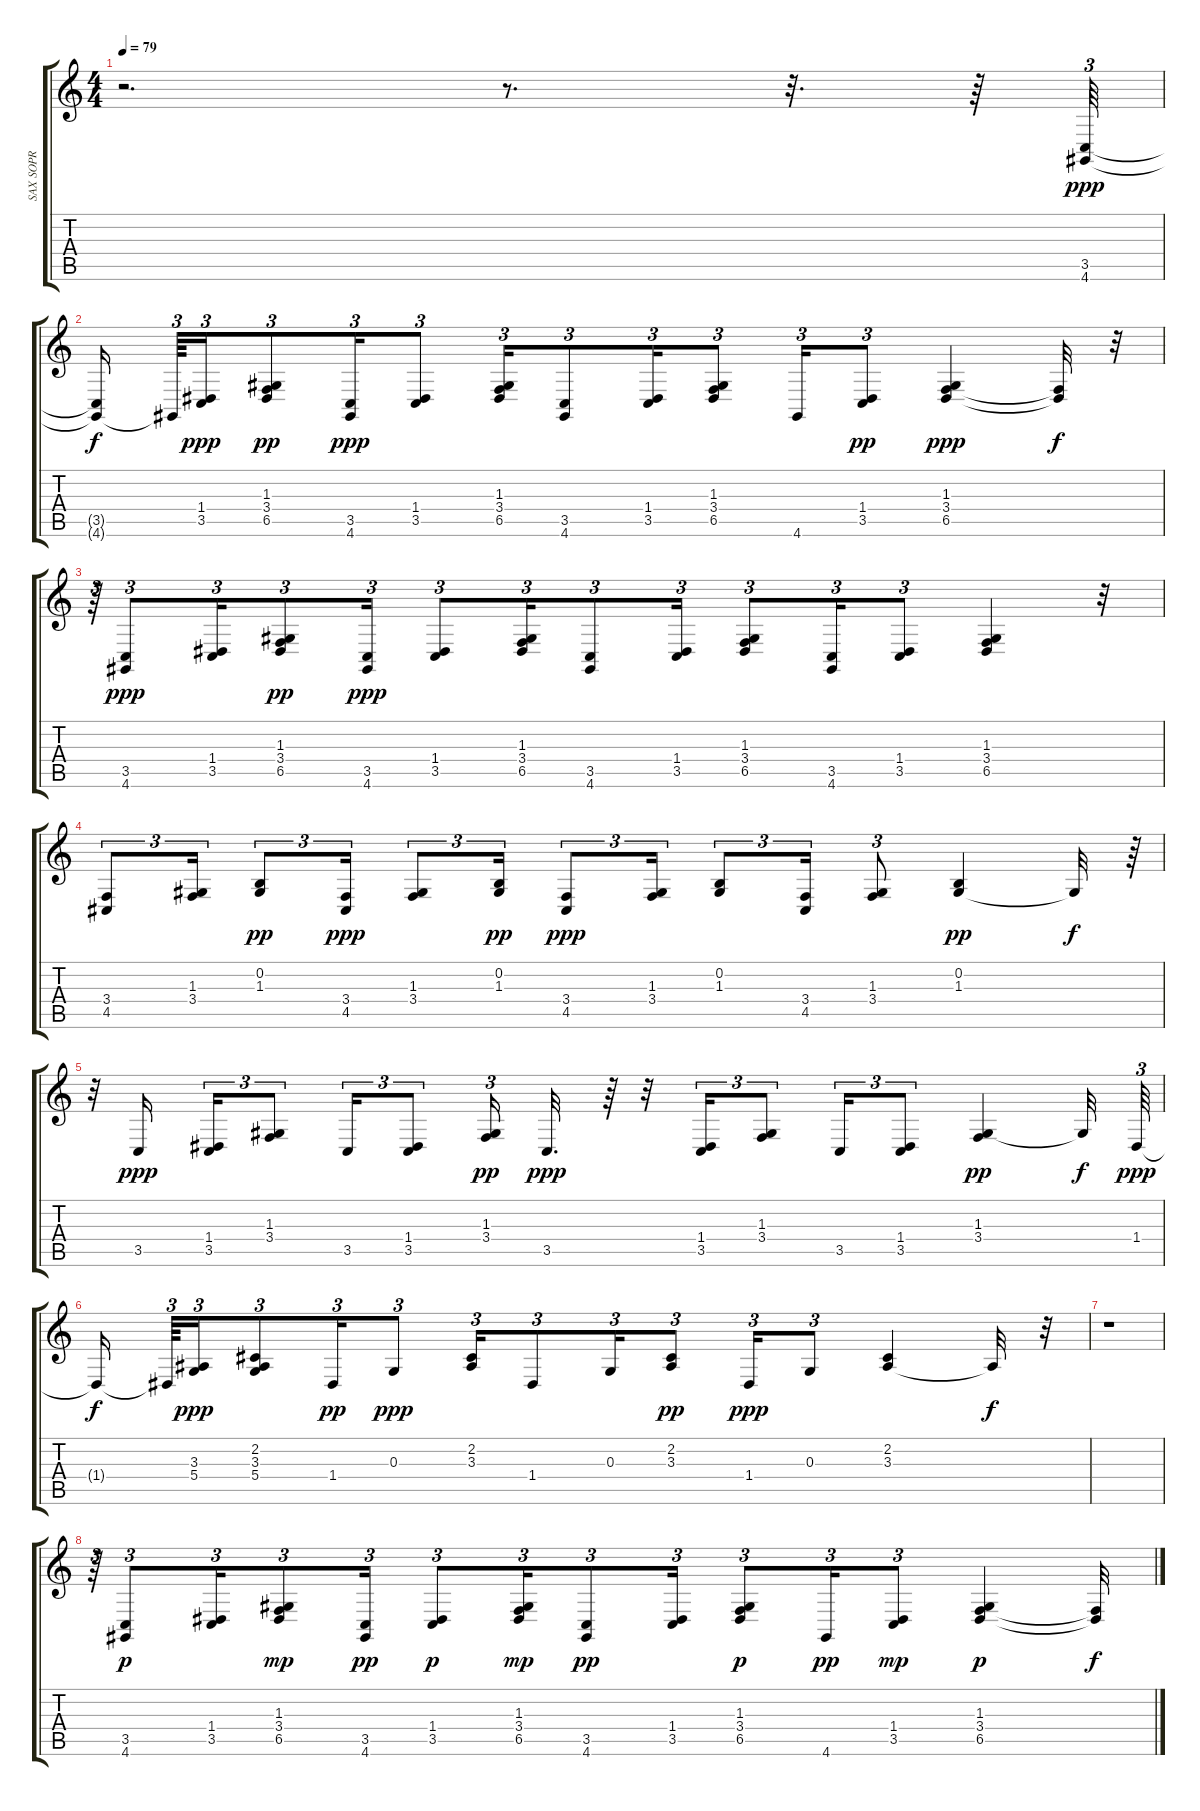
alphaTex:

\track ("SAX SOPR" "SAX SOPR") {instrument sopranosax}
\staff {score tabs}
\tuning (E4 B3 G3 D3 A2 E2) {hide}
\ts (4 4)
\tempo 79
\clef g2
\ks c
r.2{d dy f} r.8{d} r.32{d} r.64 (3.5 4.6).64{tu (3 2) dy ppp} |
(3.5{t} 4.6{t}).16{dy f} 4.6{t}.64{tu (3 2)} (1.4 3.5).16{tu (3 2) dy ppp} (1.3 3.4 6.5).8{tu (3 2) dy pp} (3.5 4.6).16{tu (3 2) dy ppp} (1.4 3.5).8{tu (3 2)} (1.3 3.4 6.5).16{tu (3 2)} (3.5 4.6).8{tu (3 2)} (1.4 3.5).16{tu (3 2)} (1.3 3.4 6.5).8{tu (3 2)} 4.6.16{tu (3 2)} (1.4 3.5).8{tu (3 2) dy pp} (1.3 3.4 6.5).4{dy ppp} (3.4{t} 6.5{t}).32{dy f} r.32{tu (3 2)} |
r.64{tu (3 2)} (3.5 4.6).8{tu (3 2) dy ppp} (1.4 3.5).16{tu (3 2)} (1.3 3.4 6.5).8{tu (3 2) dy pp} (3.5 4.6).16{tu (3 2) dy ppp} (1.4 3.5).8{tu (3 2)} (1.3 3.4 6.5).16{tu (3 2)} (3.5 4.6).8{tu (3 2)} (1.4 3.5).16{tu (3 2)} (1.3 3.4 6.5).8{tu (3 2)} (3.5 4.6).16{tu (3 2)} (1.4 3.5).8{tu (3 2)} (1.3 3.4 6.5).4 r.32 |
(3.4 4.5).8{tu (3 2)} (1.3 3.4).16{tu (3 2)} (0.2 1.3).8{tu (3 2) dy pp} (3.4 4.5).16{tu (3 2) dy ppp} (1.3 3.4).8{tu (3 2)} (0.2 1.3).16{tu (3 2) dy pp} (3.4 4.5).8{tu (3 2) dy ppp} (1.3 3.4).16{tu (3 2)} (0.2 1.3).8{tu (3 2)} (3.4 4.5).16{tu (3 2)} (1.3 3.4).8{tu (3 2)} (0.2 1.3).4{dy pp} 1.3{t}.32{dy f} r.64{tu (3 2)} |
r.32{tu (3 2)} 3.5.16{dy ppp} (1.4 3.5).16{tu (3 2)} (1.3 3.4).8{tu (3 2)} 3.5.16{tu (3 2)} (1.4 3.5).8{tu (3 2)} (1.3 3.4).16{tu (3 2) dy pp} 3.5.32{d dy ppp} r.64 r.32 (1.4 3.5).16{tu (3 2)} (1.3 3.4).8{tu (3 2)} 3.5.16{tu (3 2)} (1.4 3.5).8{tu (3 2)} (1.3 3.4).4{dy pp} 1.3{t}.32{dy f} 1.4.64{tu (3 2) dy ppp} |
1.4{t}.16{dy f} 1.4{t}.64{tu (3 2)} (3.3 5.4).16{tu (3 2) dy ppp} (2.2 3.3 5.4).8{tu (3 2)} 1.4.16{tu (3 2) dy pp} 0.3.8{tu (3 2) dy ppp} (2.2 3.3).16{tu (3 2)} 1.4.8{tu (3 2)} 0.3.16{tu (3 2)} (2.2 3.3).8{tu (3 2) dy pp} 1.4.16{tu (3 2) dy ppp} 0.3.8{tu (3 2)} (2.2 3.3).4 3.3{t}.32{dy f} r.32{tu (3 2)} |
r.1 |
r.64{tu (3 2)} (3.5 4.6).8{tu (3 2) dy p} (1.4 3.5).16{tu (3 2)} (1.3 3.4 6.5).8{tu (3 2) dy mp} (3.5 4.6).16{tu (3 2) dy pp} (1.4 3.5).8{tu (3 2) dy p} (1.3 3.4 6.5).16{tu (3 2) dy mp} (3.5 4.6).8{tu (3 2) dy pp} (1.4 3.5).16{tu (3 2)} (1.3 3.4 6.5).8{tu (3 2) dy p} 4.6.16{tu (3 2) dy pp} (1.4 3.5).8{tu (3 2) dy mp} (1.3 3.4 6.5).4{dy p} (3.4{t} 6.5{t}).32{dy f}
